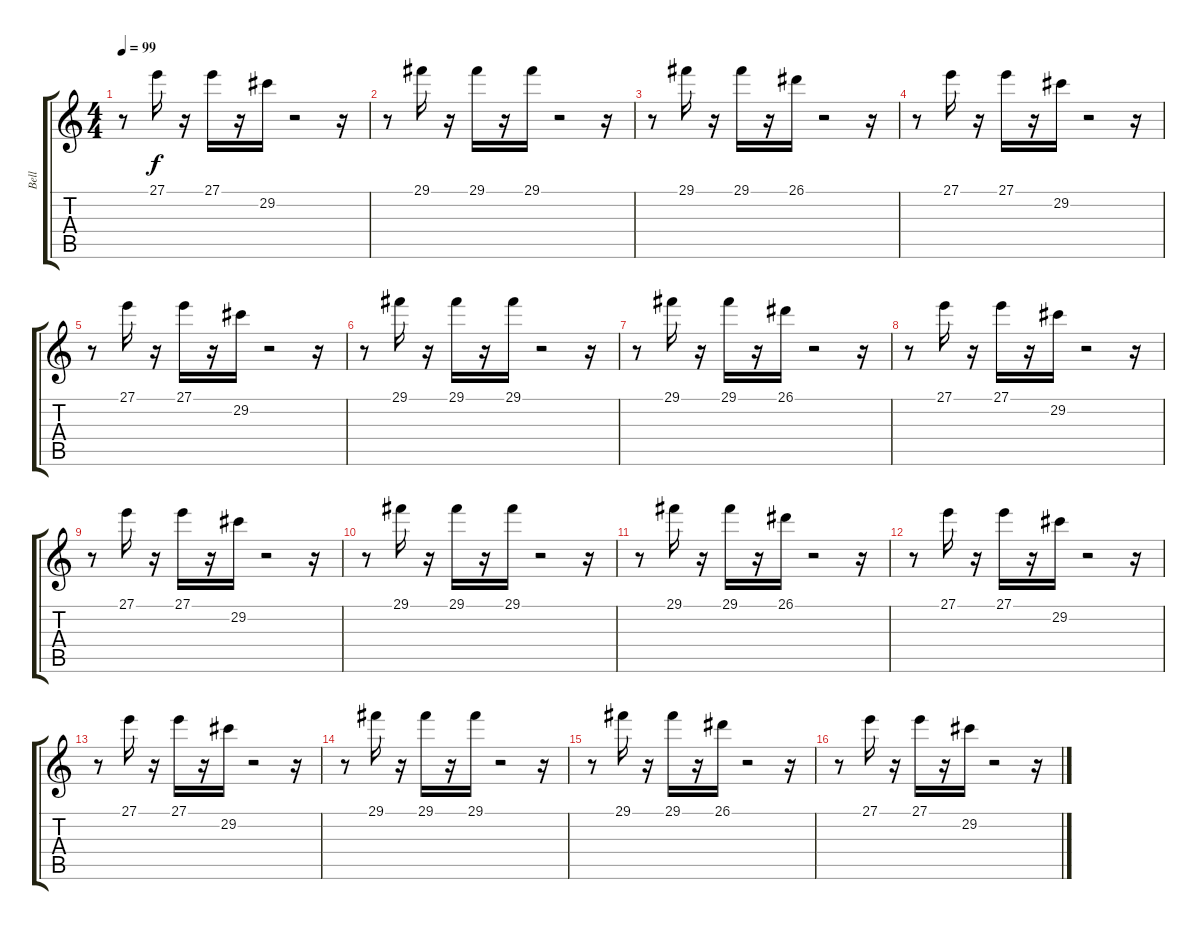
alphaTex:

\track ("Bell" "Bell") {instrument celesta}
\staff {score tabs}
\tuning (Db4 Ab3 E3 B2 Gb2 Db2) {hide}
\ts (4 4)
\tempo 99
\clef g2
\ks c
r.8{dy f instrument celesta} 27.1.16 r.16 27.1.16 r.16 29.2.16 r.2 r.16 |
r.8 29.1.16 r.16 29.1.16 r.16 29.1.16 r.2 r.16 |
r.8 29.1.16 r.16 29.1.16 r.16 26.1.16 r.2 r.16 |
r.8 27.1.16 r.16 27.1.16 r.16 29.2.16 r.2 r.16 |
r.8 27.1.16 r.16 27.1.16 r.16 29.2.16 r.2 r.16 |
r.8 29.1.16 r.16 29.1.16 r.16 29.1.16 r.2 r.16 |
r.8 29.1.16 r.16 29.1.16 r.16 26.1.16 r.2 r.16 |
r.8 27.1.16 r.16 27.1.16 r.16 29.2.16 r.2 r.16 |
r.8 27.1.16 r.16 27.1.16 r.16 29.2.16 r.2 r.16 |
r.8 29.1.16 r.16 29.1.16 r.16 29.1.16 r.2 r.16 |
r.8 29.1.16 r.16 29.1.16 r.16 26.1.16 r.2 r.16 |
r.8 27.1.16 r.16 27.1.16 r.16 29.2.16 r.2 r.16 |
r.8 27.1.16 r.16 27.1.16 r.16 29.2.16 r.2 r.16 |
r.8 29.1.16 r.16 29.1.16 r.16 29.1.16 r.2 r.16 |
r.8 29.1.16 r.16 29.1.16 r.16 26.1.16 r.2 r.16 |
r.8 27.1.16 r.16 27.1.16 r.16 29.2.16 r.2 r.16
